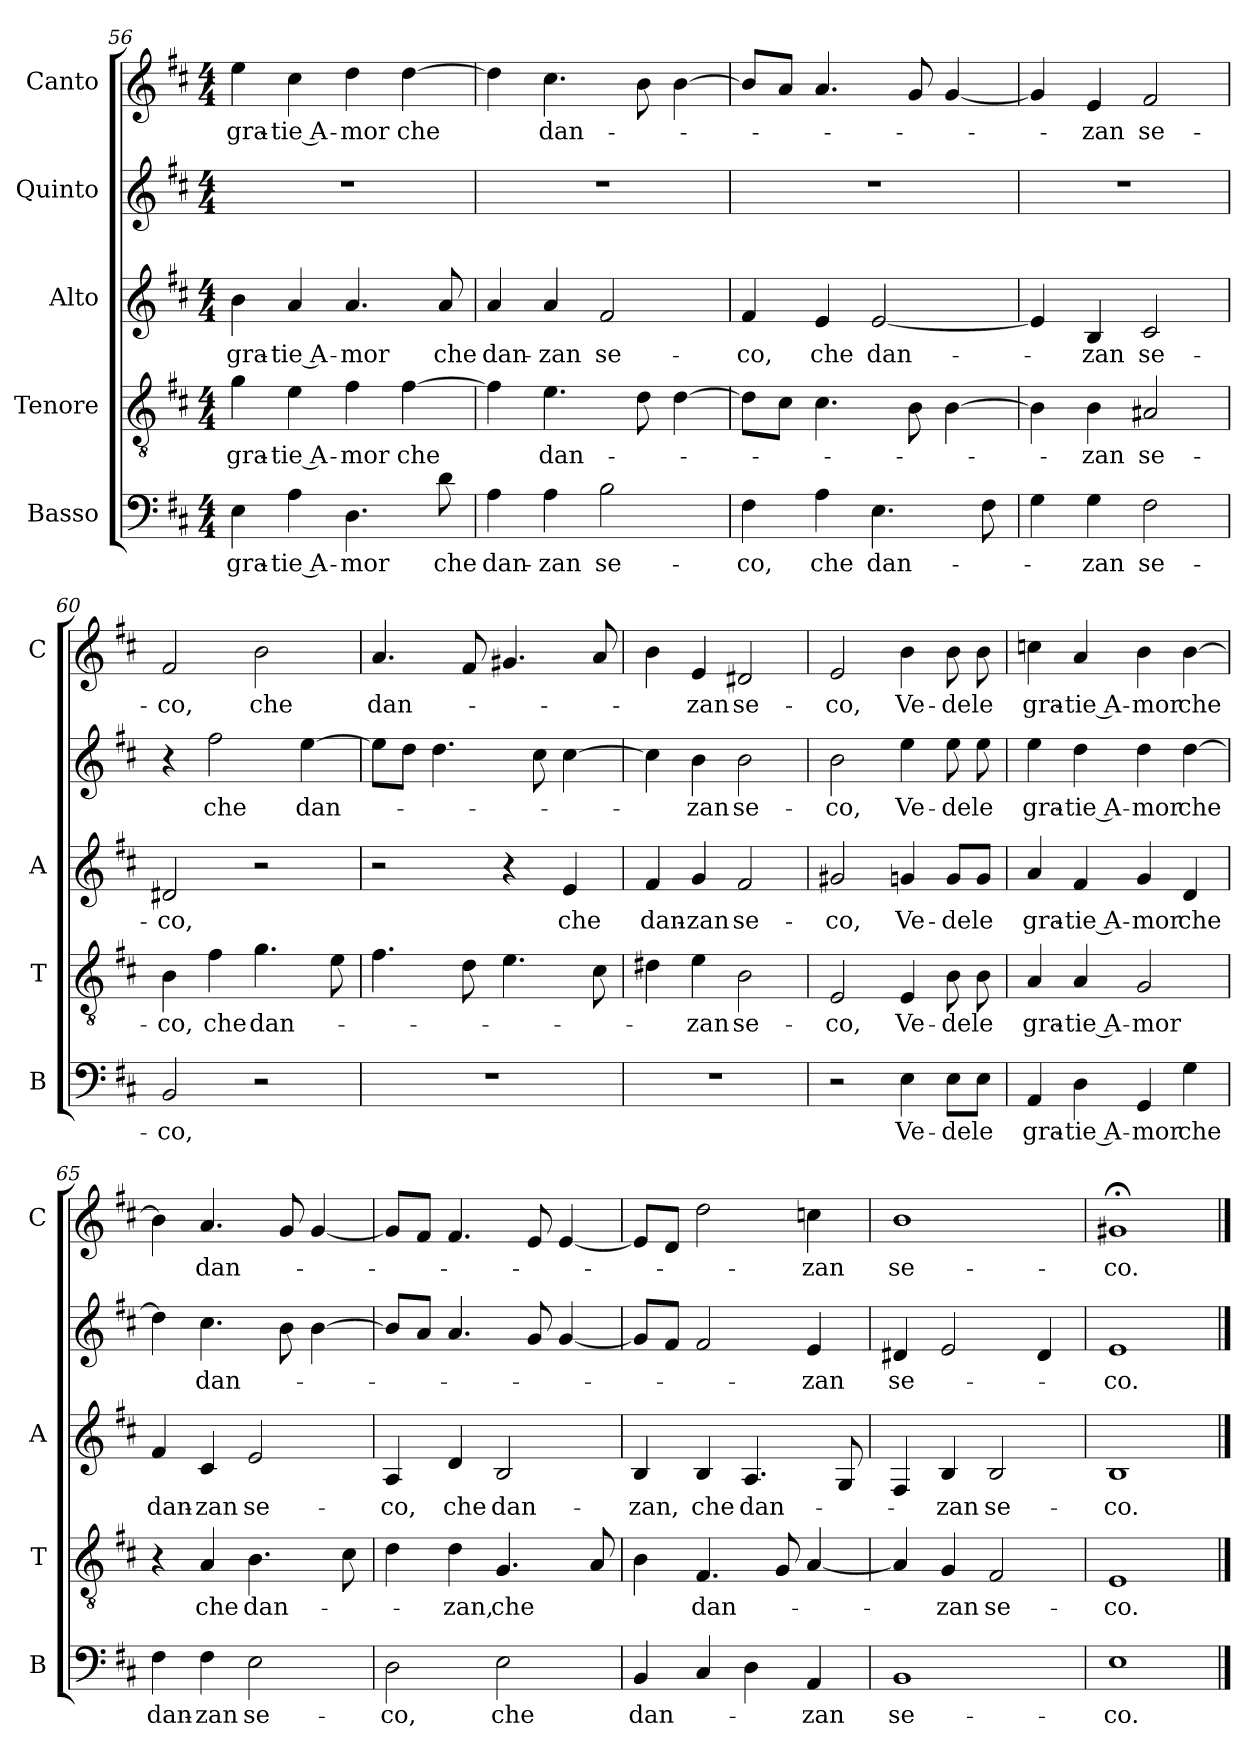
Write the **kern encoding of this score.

**kern	**text	**kern	**text	**kern	**text	**kern	**text	**kern	**text
*part5	*part5	*part4	*part4	*part3	*part3	*part2	*part2	*part1	*part1
*staff5	*staff5	*staff4	*staff4	*staff3	*staff3	*staff2	*staff2	*staff1	*staff1
*I"Basso	*	*I"Tenore	*	*I"Alto	*	*I"Quinto	*	*I"Canto	*
*I'B	*	*I'T	*	*I'A	*	*	*	*I'C	*
*clefF4	*	*clefGv2	*	*clefG2	*	*clefG2	*	*clefG2	*
*k[f#c#]	*	*k[f#c#]	*	*k[f#c#]	*	*k[f#c#]	*	*k[f#c#]	*
*D:	*	*D:	*	*D:	*	*D:	*	*D:	*
*M4/4	*	*M4/4	*	*M4/4	*	*M4/4	*	*M4/4	*
=56	=56	=56	=56	=56	=56	=56	=56	=56	=56
!	!LO:LY:b	!	!LO:LY:b	!	!LO:LY:b	!	!	!	!LO:LY:b
4E\	gra-	4g\	gra-	4b\	gra-	1r	.	4ee\	gra-
!	!LO:LY:b	!	!LO:LY:b	!	!LO:LY:b	!	!	!	!LO:LY:b
4A\	-tie A-	4e\	-tie A-	4a/	-tie A-	.	.	4cc#\	-tie A-
!	!LO:LY:b	!	!LO:LY:b	!	!LO:LY:b	!	!	!	!LO:LY:b
4.D\	-mor	4f#\	-mor	4.a/	-mor	.	.	4dd\	-mor
!	!	!	!LO:LY:b	!	!	!	!	!	!LO:LY:b
.	.	[4f#\	che	.	.	.	.	[4dd\	che
!	!LO:LY:b	!	!	!	!LO:LY:b	!	!	!	!
8d\	che	.	.	8a/	che	.	.	.	.
=57	=57	=57	=57	=57	=57	=57	=57	=57	=57
!	!LO:LY:b	!	!	!	!LO:LY:b	!	!	!	!
4A\	dan-	4f#\]	.	4a/	dan-	1r	.	4dd\]	.
!	!LO:LY:b	!	!LO:LY:b	!	!LO:LY:b	!	!	!	!LO:LY:b
4A\	-zan	4.e\	dan-	4a/	-zan	.	.	4.cc#\	dan-
!	!LO:LY:b	!	!	!	!LO:LY:b	!	!	!	!
2B\	se-	.	.	2f#/	se-	.	.	.	.
.	.	8d\	.	.	.	.	.	8b\	.
.	.	[4d\	.	.	.	.	.	[4b\	.
=58	=58	=58	=58	=58	=58	=58	=58	=58	=58
!	!LO:LY:b	!	!	!	!LO:LY:b	!	!	!	!
4F#\	-co,	8d\L]	.	4f#/	-co,	1r	.	8b/L]	.
.	.	8c#\J	.	.	.	.	.	8a/J	.
!	!LO:LY:b	!	!	!	!LO:LY:b	!	!	!	!
4A\	che	4.c#\	.	4e/	che	.	.	4.a/	.
!	!LO:LY:b	!	!	!	!LO:LY:b	!	!	!	!
4.E\	dan-	.	.	[2e/	dan-	.	.	.	.
.	.	8B\	.	.	.	.	.	8g/	.
.	.	[4B\	.	.	.	.	.	[4g/	.
8F#\	.	.	.	.	.	.	.	.	.
!!LO:LB:g=z
=59	=59	=59	=59	=59	=59	=59	=59	=59	=59
4G\	.	4B\]	.	4e/]	.	1r	.	4g/]	.
!	!LO:LY:b	!	!LO:LY:b	!	!LO:LY:b	!	!	!	!LO:LY:b
4G\	-zan	4B\	-zan	4B/	-zan	.	.	4e/	-zan
!	!LO:LY:b	!	!LO:LY:b	!	!LO:LY:b	!	!	!	!LO:LY:b
2F#\	se-	2A#X/	se-	2c#/	se-	.	.	2f#/	se-
=60	=60	=60	=60	=60	=60	=60	=60	=60	=60
!	!LO:LY:b	!	!LO:LY:b	!	!LO:LY:b	!	!	!	!LO:LY:b
2BB/	-co,	4B\	-co,	2d#X/	-co,	4r	.	2f#/	-co,
!	!	!	!LO:LY:b	!	!	!	!LO:LY:b	!	!
.	.	4f#\	che	.	.	2ff#\	che	.	.
!	!	!	!LO:LY:b	!	!	!	!	!	!LO:LY:b
2r	.	4.g\	dan-	2r	.	.	.	2b\	che
!	!	!	!	!	!	!	!LO:LY:b	!	!
.	.	.	.	.	.	[4ee\	dan-	.	.
.	.	8e\	.	.	.	.	.	.	.
=61	=61	=61	=61	=61	=61	=61	=61	=61	=61
!	!	!	!	!	!	!	!	!	!LO:LY:b
1r	.	4.f#\	.	2r	.	8ee\L]	.	4.a/	dan-
.	.	.	.	.	.	8dd\J	.	.	.
.	.	.	.	.	.	4.dd\	.	.	.
.	.	8d\	.	.	.	.	.	8f#/	.
.	.	4.e\	.	4r	.	.	.	4.g#X/	.
.	.	.	.	.	.	8cc#\	.	.	.
!	!	!	!	!	!LO:LY:b	!	!	!	!
.	.	.	.	4e/	che	[4cc#\	.	.	.
.	.	8c#\	.	.	.	.	.	8a/	.
=62	=62	=62	=62	=62	=62	=62	=62	=62	=62
!	!	!	!	!	!LO:LY:b	!	!	!	!
1r	.	4d#X\	.	4f#/	dan-	4cc#\]	.	4b\	.
!	!	!	!LO:LY:b	!	!LO:LY:b	!	!LO:LY:b	!	!LO:LY:b
.	.	4e\	-zan	4g/	-zan	4b\	-zan	4e/	-zan
!	!	!	!LO:LY:b	!	!LO:LY:b	!	!LO:LY:b	!	!LO:LY:b
.	.	2B\	se-	2f#/	se-	2b\	se-	2d#X/	se-
=63	=63	=63	=63	=63	=63	=63	=63	=63	=63
!	!	!	!LO:LY:b	!	!LO:LY:b	!	!LO:LY:b	!	!LO:LY:b
2r	.	2E/	-co,	2g#X/	-co,	2b\	-co,	2e/	-co,
!	!LO:LY:b	!	!LO:LY:b	!	!LO:LY:b	!	!LO:LY:b	!	!LO:LY:b
4E\	Ve-	4E/	Ve-	4gn/	Ve-	4ee\	Ve-	4b\	Ve-
!	!LO:LY:b	!	!LO:LY:b	!	!LO:LY:b	!	!LO:LY:b	!	!LO:LY:b
8E\L	-de	8B\	-de	8g/L	-de	8ee\	-de	8b\	-de
!	!LO:LY:b	!	!LO:LY:b	!	!LO:LY:b	!	!LO:LY:b	!	!LO:LY:b
8E\J	le	8B\	le	8g/J	le	8ee\	le	8b\	le
=64	=64	=64	=64	=64	=64	=64	=64	=64	=64
!	!LO:LY:b	!	!LO:LY:b	!	!LO:LY:b	!	!LO:LY:b	!	!LO:LY:b
4AA/	gra-	4A/	gra-	4a/	gra-	4ee\	gra-	4ccn\	gra-
!	!LO:LY:b	!	!LO:LY:b	!	!LO:LY:b	!	!LO:LY:b	!	!LO:LY:b
4D\	-tie A-	4A/	-tie A-	4f#/	-tie A-	4dd\	-tie A-	4a/	-tie A-
!	!LO:LY:b	!	!LO:LY:b	!	!LO:LY:b	!	!LO:LY:b	!	!LO:LY:b
4GG/	-mor	2G/	-mor	4g/	-mor	4dd\	-mor	4b\	-mor
!	!LO:LY:b	!	!	!	!LO:LY:b	!	!LO:LY:b	!	!LO:LY:b
4G\	che	.	.	4d/	che	[4dd\	che	[4b\	che
!!LO:LB:g=z
=65	=65	=65	=65	=65	=65	=65	=65	=65	=65
!	!LO:LY:b	!	!	!	!LO:LY:b	!	!	!	!
4F#\	dan-	4r	.	4f#/	dan-	4dd\]	.	4b\]	.
!	!LO:LY:b	!	!LO:LY:b	!	!LO:LY:b	!	!LO:LY:b	!	!LO:LY:b
4F#\	-zan	4A/	che	4c#/	-zan	4.cc#\	dan-	4.a/	dan-
!	!LO:LY:b	!	!LO:LY:b	!	!LO:LY:b	!	!	!	!
2E\	se-	4.B\	dan-	2e/	se-	.	.	.	.
.	.	.	.	.	.	8b\	.	8g/	.
.	.	.	.	.	.	[4b\	.	[4g/	.
.	.	8c#\	.	.	.	.	.	.	.
=66	=66	=66	=66	=66	=66	=66	=66	=66	=66
!	!LO:LY:b	!	!	!	!LO:LY:b	!	!	!	!
2D\	-co,	4d\	.	4A/	-co,	8b/L]	.	8g/L]	.
.	.	.	.	.	.	8a/J	.	8f#/J	.
!	!	!	!LO:LY:b	!	!LO:LY:b	!	!	!	!
.	.	4d\	-zan,	4d/	che	4.a/	.	4.f#/	.
!	!LO:LY:b	!	!LO:LY:b	!	!LO:LY:b	!	!	!	!
2E\	che	4.G/	che	2B/	dan-	.	.	.	.
.	.	.	.	.	.	8g/	.	8e/	.
.	.	.	.	.	.	[4g/	.	[4e/	.
.	.	8A/	.	.	.	.	.	.	.
=67	=67	=67	=67	=67	=67	=67	=67	=67	=67
!	!LO:LY:b	!	!	!	!LO:LY:b	!	!	!	!
4BB/	dan-	4B\	.	4B/	-zan,	8g/L]	.	8e/L]	.
.	.	.	.	.	.	8f#/J	.	8d/J	.
!	!	!	!LO:LY:b	!	!LO:LY:b	!	!	!	!
4C#/	.	4.F#/	dan-	4B/	che	2f#/	.	2dd\	.
!	!	!	!	!	!LO:LY:b	!	!	!	!
4D\	.	.	.	4.A/	dan-	.	.	.	.
.	.	8G/	.	.	.	.	.	.	.
!	!LO:LY:b	!	!	!	!	!	!LO:LY:b	!	!LO:LY:b
4AA/	-zan	[4A/	.	.	.	4e/	-zan	4ccn\	-zan
.	.	.	.	8G/	.	.	.	.	.
=68	=68	=68	=68	=68	=68	=68	=68	=68	=68
!	!LO:LY:b	!	!	!	!	!	!LO:LY:b	!	!LO:LY:b
1BB	se-	4A/]	.	4F#/	.	4d#X/	se-	1b	se-
!	!	!	!LO:LY:b	!	!LO:LY:b	!	!	!	!
.	.	4G/	-zan	4B/	-zan	2e/	.	.	.
!	!	!	!LO:LY:b	!	!LO:LY:b	!	!	!	!
.	.	2F#/	se-	2B/	se-	.	.	.	.
.	.	.	.	.	.	4d#/	.	.	.
=69	=69	=69	=69	=69	=69	=69	=69	=69	=69
!	!LO:LY:b	!	!LO:LY:b	!	!LO:LY:b	!	!LO:LY:b	!	!LO:LY:b
1E	-co.	1E	-co.	1B	-co.	1e	-co.	1g#X;<	-co.
==	==	==	==	==	==	==	==	==	==
*-	*-	*-	*-	*-	*-	*-	*-	*-	*-
